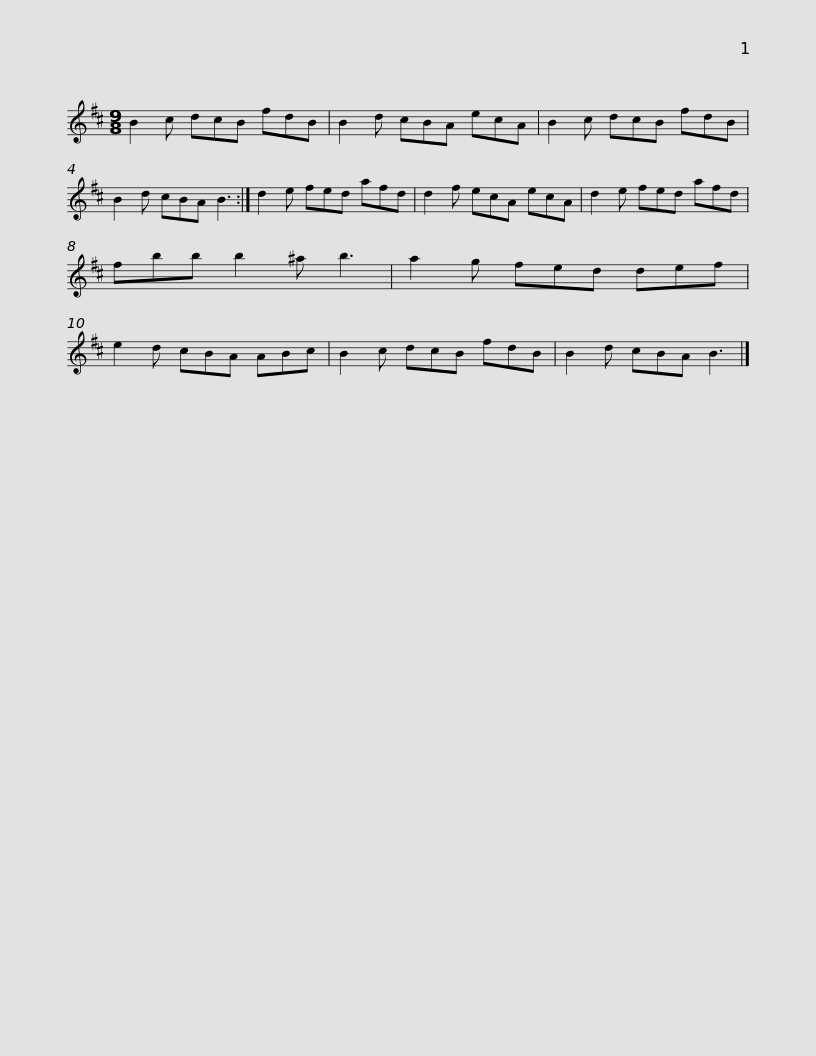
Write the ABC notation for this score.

X:1
L:1/8
M:9/8
I:linebreak $
K:Bmin
V:1 treble
V:1
 B2 c dcB fdB | B2 d cBA ecA | B2 c dcB fdB | B2 d cBA B3 :| d2 e fed afd |$ %5
 d2 f ecA ecA | d2 e fed afd | fbb b2 ^a b3 | a2 g fed def | e2 d cBA ABc |$ %10
 B2 c dcB fdB | B2 d cBA B3 |] %12
